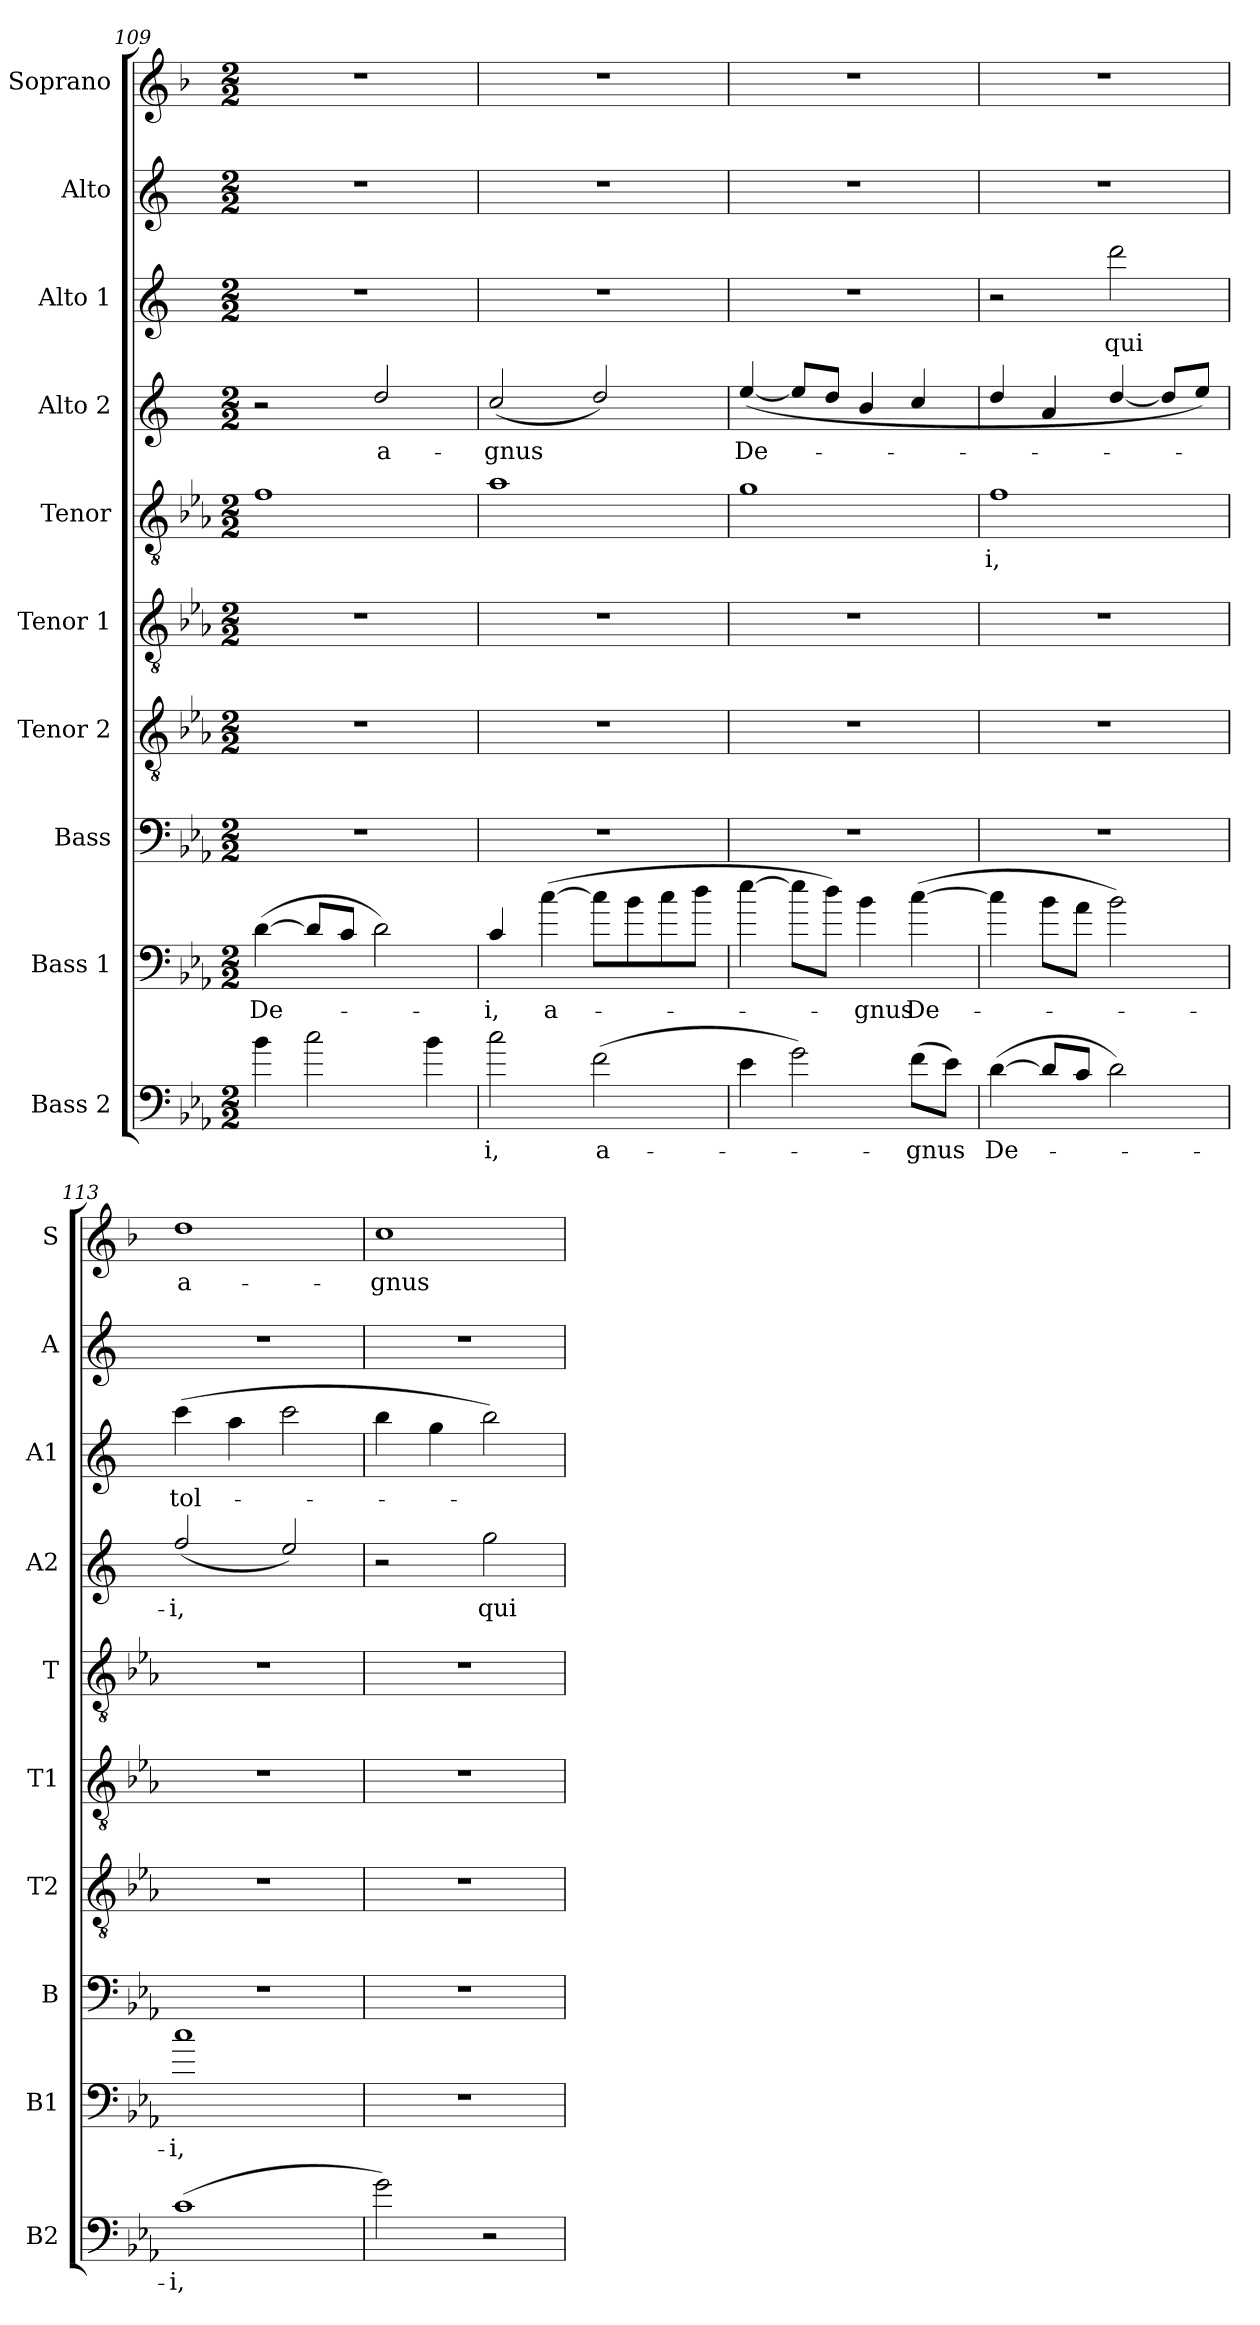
**kern	**text	**kern	**text	**kern	**kern	**kern	**kern	**text	**kern	**text	**kern	**text	**kern	**kern	**text
*part10	*part10	*part9	*part9	*part8	*part7	*part6	*part5	*part5	*part4	*part4	*part3	*part3	*part2	*part1	*part1
*staff10	*staff10	*staff9	*staff9	*staff8	*staff7	*staff6	*staff5	*staff5	*staff4	*staff4	*staff3	*staff3	*staff2	*staff1	*staff1
*I"Bass 2	*	*I"Bass 1	*	*I"Bass	*I"Tenor 2	*I"Tenor 1	*I"Tenor	*	*I"Alto 2	*	*I"Alto 1	*	*I"Alto	*I"Soprano	*
*I'B2	*	*I'B1	*	*I'B	*I'T2	*I'T1	*I'T	*	*I'A2	*	*I'A1	*	*I'A	*I'S	*
*clefF4	*	*clefF4	*	*clefF4	*clefGv2	*clefGv2	*clefGv2	*	*clefG2	*	*clefG2	*	*clefG2	*clefG2	*
*ITrd12c21	*	*ITrd12c21	*	*ITrd12c21	*ITrd8c14	*ITrd8c14	*ITrd8c14	*	*ITrd5c9	*	*ITrd5c9	*	*ITrd5c9	*ITrd1c2	*
*k[b-e-a-]	*	*k[b-e-a-]	*	*k[b-e-a-]	*k[b-e-a-]	*k[b-e-a-]	*k[b-e-a-]	*	*k[b-e-a-]	*	*k[b-e-a-]	*	*k[b-e-a-]	*k[b-e-a-]	*
*c:	*	*c:	*	*c:	*c:	*c:	*c:	*	*c:	*	*c:	*	*c:	*c:	*
*M2/2	*	*M2/2	*	*M2/2	*M2/2	*M2/2	*M2/2	*	*M2/2	*	*M2/2	*	*M2/2	*M2/2	*
=109	=109	=109	=109	=109	=109	=109	=109	=109	=109	=109	=109	=109	=109	=109	=109
!	!	!	!LO:LY:b	!	!	!	!	!	!	!	!	!	!	!	!
4B-\	.	(>[4D\	De-	1r	1r	1r	1F	.	2r	.	1r	.	1r	1r	.
2c\	.	8D/L]	.	.	.	.	.	.	.	.	.	.	.	.	.
.	.	8C/J	.	.	.	.	.	.	.	.	.	.	.	.	.
!	!	!	!	!	!	!	!	!	!	!LO:LY:b	!	!	!	!	!
.	.	2D\)	.	.	.	.	.	.	2f/	a-	.	.	.	.	.
4B-\	.	.	.	.	.	.	.	.	.	.	.	.	.	.	.
=110	=110	=110	=110	=110	=110	=110	=110	=110	=110	=110	=110	=110	=110	=110	=110
!	!LO:LY:b	!	!LO:LY:b	!	!	!	!	!	!	!LO:LY:b	!	!	!	!	!
2c\	-i,	4C/	-i,	1r	1r	1r	1A-	.	(<2e-/	-gnus	1r	.	1r	1r	.
!	!	!	!LO:LY:b	!	!	!	!	!	!	!	!	!	!	!	!
.	.	(>[4c\	a-	.	.	.	.	.	.	.	.	.	.	.	.
!	!LO:LY:b	!	!	!	!	!	!	!	!	!	!	!	!	!	!
(>2F\	a-	8c\L]	.	.	.	.	.	.	2f/)	.	.	.	.	.	.
.	.	8B-\	.	.	.	.	.	.	.	.	.	.	.	.	.
.	.	8c\	.	.	.	.	.	.	.	.	.	.	.	.	.
.	.	8d\J	.	.	.	.	.	.	.	.	.	.	.	.	.
!!LO:PB:g=z
=111	=111	=111	=111	=111	=111	=111	=111	=111	=111	=111	=111	=111	=111	=111	=111
!	!	!	!	!	!	!	!	!	!	!LO:LY:b	!	!	!	!	!
4E-\	.	[4e-\	.	1r	1r	1r	1G	.	(<[4g/	De-	1r	.	1r	1r	.
2G\)	.	8e-\L]	.	.	.	.	.	.	8g/L]	.	.	.	.	.	.
.	.	8d\J)	.	.	.	.	.	.	8f/J	.	.	.	.	.	.
!	!	!	!LO:LY:b	!	!	!	!	!	!	!	!	!	!	!	!
.	.	4B-\	-gnus	.	.	.	.	.	4d/	.	.	.	.	.	.
!	!LO:LY:b	!	!LO:LY:b	!	!	!	!	!	!	!	!	!	!	!	!
(>8F\L	-gnus	(>[4c\	De-	.	.	.	.	.	4e-/	.	.	.	.	.	.
8E-\J)	.	.	.	.	.	.	.	.	.	.	.	.	.	.	.
=112	=112	=112	=112	=112	=112	=112	=112	=112	=112	=112	=112	=112	=112	=112	=112
!	!LO:LY:b	!	!	!	!	!	!	!LO:LY:b	!	!	!	!	!	!	!
(>[4D\	De-	4c\]	.	1r	1r	1r	1F	-i,	4f/	.	2r	.	1r	1r	.
8D/L]	.	8B-\L	.	.	.	.	.	.	4c/	.	.	.	.	.	.
8C/J	.	8A-\J	.	.	.	.	.	.	.	.	.	.	.	.	.
!	!	!	!	!	!	!	!	!	!	!	!	!LO:LY:b	!	!	!
2D\)	.	2B-\)	.	.	.	.	.	.	[4f/	.	2ff\	qui	.	.	.
.	.	.	.	.	.	.	.	.	8f/L]	.	.	.	.	.	.
.	.	.	.	.	.	.	.	.	8g/J)	.	.	.	.	.	.
=113	=113	=113	=113	=113	=113	=113	=113	=113	=113	=113	=113	=113	=113	=113	=113
!	!LO:LY:b	!	!LO:LY:b	!	!	!	!	!	!	!LO:LY:b	!	!LO:LY:b	!	!	!LO:LY:b
(>1C	-i,	1c	-i,	1r	1r	1r	1r	.	(<2a-/	-i,	(>4ee-\	tol-	1r	1cc	a-
.	.	.	.	.	.	.	.	.	.	.	4cc\	.	.	.	.
.	.	.	.	.	.	.	.	.	2g/)	.	2ee-\	.	.	.	.
=114	=114	=114	=114	=114	=114	=114	=114	=114	=114	=114	=114	=114	=114	=114	=114
!	!	!	!	!	!	!	!	!	!	!	!	!	!	!	!LO:LY:b
2G\)	.	1r	.	1r	1r	1r	1r	.	2r	.	4dd\	.	1r	1b-	-gnus
.	.	.	.	.	.	.	.	.	.	.	4b-\	.	.	.	.
!	!	!	!	!	!	!	!	!	!	!LO:LY:b	!	!	!	!	!
2r	.	.	.	.	.	.	.	.	2b-\	qui	2dd\)	.	.	.	.
=	=	=	=	=	=	=	=	=	=	=	=	=	=	=	=
*-	*-	*-	*-	*-	*-	*-	*-	*-	*-	*-	*-	*-	*-	*-	*-
